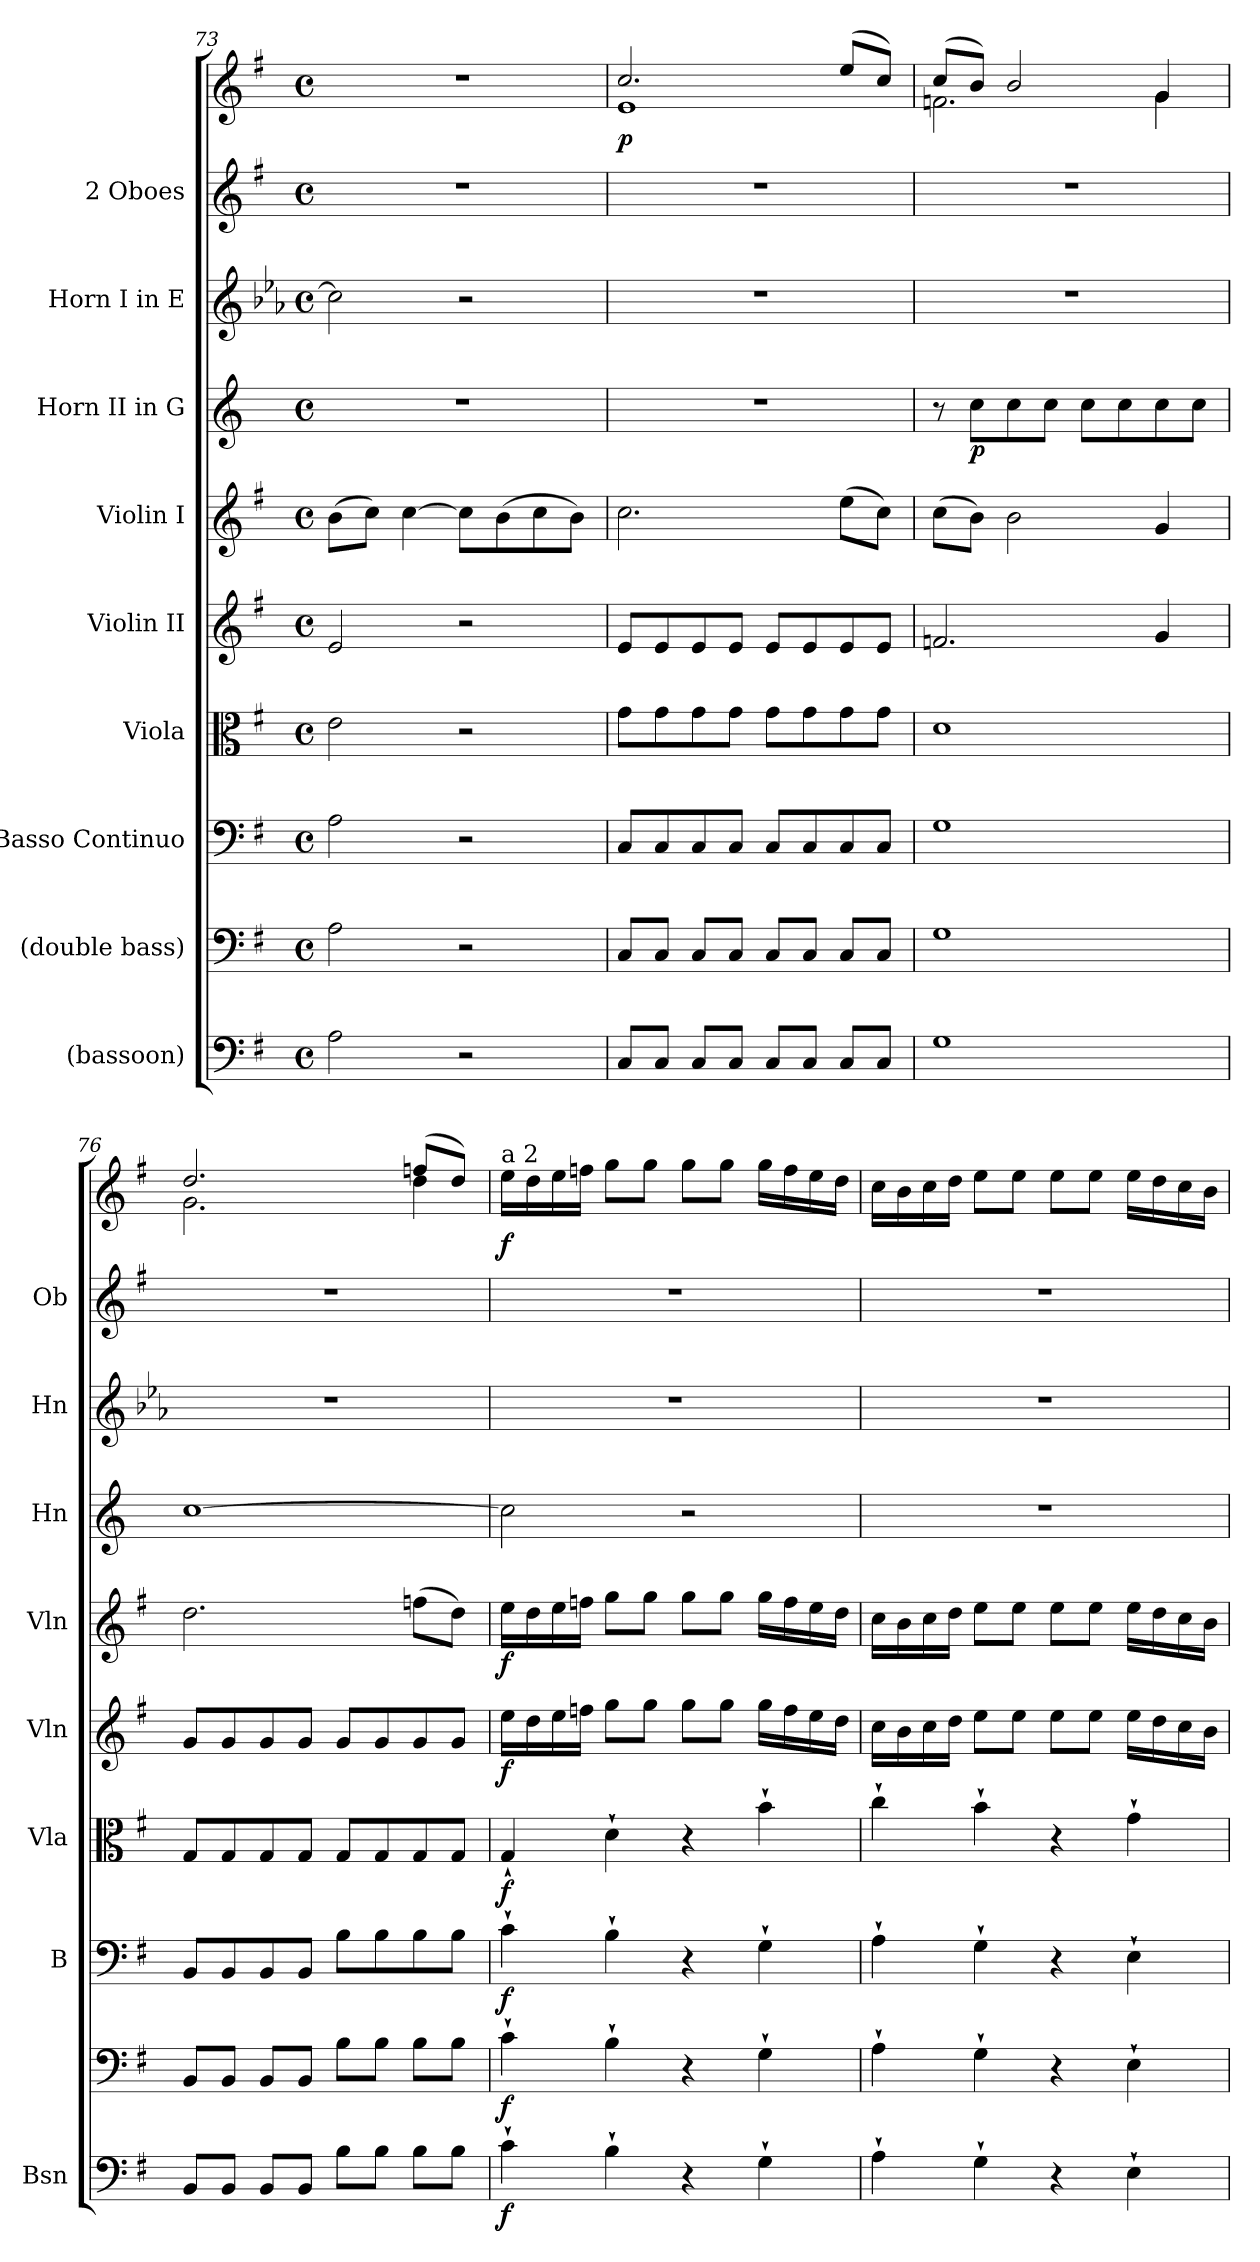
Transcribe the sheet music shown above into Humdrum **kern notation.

**kern	**dynam	**kern	**dynam	**kern	**dynam	**kern	**dynam	**kern	**dynam	**kern	**dynam	**kern	**dynam	**kern	**kern	**kern	**dynam
*part9	*part9	*part8	*part8	*part7	*part7	*part6	*part6	*part5	*part5	*part4	*part4	*part3	*part3	*part2	*part1	*part1	*part1
*staff10	*staff10	*staff9	*staff9	*staff8	*staff8	*staff7	*staff7	*staff6	*staff6	*staff5	*staff5	*staff4	*staff4	*staff3	*staff2	*staff1	*staff1/2
*I"(bassoon)	*	*I"(double bass)	*	*I"Basso Continuo	*	*I"Viola	*	*I"Violin II	*	*I"Violin I	*	*I"Horn II in G	*	*I"Horn I in E	*I"2 Oboes	*	*
*I'Bsn	*	*	*	*I'B	*	*I'Vla	*	*I'Vln	*	*I'Vln	*	*I'Hn	*	*I'Hn	*I'Ob	*	*
*clefF4	*	*clefF4	*	*clefF4	*	*clefC3	*	*clefG2	*	*clefG2	*	*clefG2	*	*clefG2	*clefG2	*clefG2	*
*	*	*	*	*	*	*	*	*	*	*	*	*ITrd3c5	*	*ITrd5c8	*	*	*
*k[f#]	*	*k[f#]	*	*k[f#]	*	*k[f#]	*	*k[f#]	*	*k[f#]	*	*k[f#]	*	*k[f#]	*k[f#]	*k[f#]	*
*M4/4	*	*M4/4	*	*M4/4	*	*M4/4	*	*M4/4	*	*M4/4	*	*M4/4	*	*M4/4	*M4/4	*M4/4	*
*met(c)	*	*met(c)	*	*met(c)	*	*met(c)	*	*met(c)	*	*met(c)	*	*met(c)	*	*met(c)	*met(c)	*met(c)	*
=73	=73	=73	=73	=73	=73	=73	=73	=73	=73	=73	=73	=73	=73	=73	=73	=73	=73
2A	.	2A	.	2A	.	2e	.	2e	.	(8bL	.	1r	.	2e]	1r	1r	.
.	.	.	.	.	.	.	.	.	.	8ccJ)	.	.	.	.	.	.	.
.	.	.	.	.	.	.	.	.	.	[4cc	.	.	.	.	.	.	.
2r	.	2r	.	2r	.	2r	.	2r	.	8ccL]	.	.	.	2r	.	.	.
.	.	.	.	.	.	.	.	.	.	(8b	.	.	.	.	.	.	.
.	.	.	.	.	.	.	.	.	.	8cc	.	.	.	.	.	.	.
.	.	.	.	.	.	.	.	.	.	8bJ)	.	.	.	.	.	.	.
=74	=74	=74	=74	=74	=74	=74	=74	=74	=74	=74	=74	=74	=74	=74	=74	=74	=74
*	*	*	*	*	*	*	*	*	*	*	*	*	*	*	*	*^	*
8C/L	.	8C/L	.	8CL	.	8gL	.	8eL	.	2.cc	.	1r	.	1r	1r	2.cc	1e	p
8C/J	.	8C/J	.	8C	.	8g	.	8e	.	.	.	.	.	.	.	.	.	.
8C/L	.	8C/L	.	8C	.	8g	.	8e	.	.	.	.	.	.	.	.	.	.
8C/J	.	8C/J	.	8CJ	.	8gJ	.	8eJ	.	.	.	.	.	.	.	.	.	.
8C/L	.	8C/L	.	8CL	.	8gL	.	8eL	.	.	.	.	.	.	.	.	.	.
8C/J	.	8C/J	.	8C	.	8g	.	8e	.	.	.	.	.	.	.	.	.	.
8C/L	.	8C/L	.	8C	.	8g	.	8e	.	(8eeL	.	.	.	.	.	(8eeL	.	.
8C/J	.	8C/J	.	8CJ	.	8gJ	.	8eJ	.	8ccJ)	.	.	.	.	.	8ccJ)	.	.
=75	=75	=75	=75	=75	=75	=75	=75	=75	=75	=75	=75	=75	=75	=75	=75	=75	=75	=75
1G	.	1G	.	1G	.	1d	.	2.fn	.	(8ccL	.	8r	.	1r	1r	(8ccL	2.fn	.
.	.	.	.	.	.	.	.	.	.	8bJ)	.	8gL	p	.	.	8bJ)	.	.
.	.	.	.	.	.	.	.	.	.	2b	.	8g	.	.	.	2b	.	.
.	.	.	.	.	.	.	.	.	.	.	.	8gJ	.	.	.	.	.	.
.	.	.	.	.	.	.	.	.	.	.	.	8gL	.	.	.	.	.	.
.	.	.	.	.	.	.	.	.	.	.	.	8g	.	.	.	.	.	.
.	.	.	.	.	.	.	.	4g	.	4g	.	8g	.	.	.	4g	4g	.
.	.	.	.	.	.	.	.	.	.	.	.	8gJ	.	.	.	.	.	.
=76	=76	=76	=76	=76	=76	=76	=76	=76	=76	=76	=76	=76	=76	=76	=76	=76	=76	=76
8BB/L	.	8BB/L	.	8BBL	.	8GL	.	8gL	.	2.dd	.	[1g	.	1r	1r	2.dd	2.g	.
8BB/J	.	8BB/J	.	8BB	.	8G	.	8g	.	.	.	.	.	.	.	.	.	.
8BB/L	.	8BB/L	.	8BB	.	8G	.	8g	.	.	.	.	.	.	.	.	.	.
8BB/J	.	8BB/J	.	8BBJ	.	8GJ	.	8gJ	.	.	.	.	.	.	.	.	.	.
8B\L	.	8B\L	.	8BL	.	8GL	.	8gL	.	.	.	.	.	.	.	.	.	.
8B\J	.	8B\J	.	8B	.	8G	.	8g	.	.	.	.	.	.	.	.	.	.
8B\L	.	8B\L	.	8B	.	8G	.	8g	.	(8ffnL	.	.	.	.	.	(8ffnL	4dd	.
8B\J	.	8B\J	.	8BJ	.	8GJ	.	8gJ	.	8ddJ)	.	.	.	.	.	8ddJ)	.	.
*	*	*	*	*	*	*	*	*	*	*	*	*	*	*	*	*v	*v	*
=77	=77	=77	=77	=77	=77	=77	=77	=77	=77	=77	=77	=77	=77	=77	=77	=77	=77
!	!	!	!	!	!	!	!	!	!	!	!	!	!	!	!	!LO:TX:a:t=a 2	!
4c`	f	4c`	f	4c`	f	4G`	f	16eeLL	f	16eeLL	f	2g]	.	1r	1r	16eeLL	f
.	.	.	.	.	.	.	.	16dd	.	16dd	.	.	.	.	.	16dd	.
.	.	.	.	.	.	.	.	16ee	.	16ee	.	.	.	.	.	16ee	.
.	.	.	.	.	.	.	.	16ffnJJ	.	16ffnJJ	.	.	.	.	.	16ffnJJ	.
4B`	.	4B`	.	4B`	.	4d`	.	8ggL	.	8ggL	.	.	.	.	.	8ggL	.
.	.	.	.	.	.	.	.	8ggJ	.	8ggJ	.	.	.	.	.	8ggJ	.
4r	.	4r	.	4r	.	4r	.	8ggL	.	8ggL	.	2r	.	.	.	8ggL	.
.	.	.	.	.	.	.	.	8ggJ	.	8ggJ	.	.	.	.	.	8ggJ	.
4G`	.	4G`	.	4G`	.	4b`	.	16ggLL	.	16ggLL	.	.	.	.	.	16ggLL	.
.	.	.	.	.	.	.	.	16ff	.	16ff	.	.	.	.	.	16ff	.
.	.	.	.	.	.	.	.	16ee	.	16ee	.	.	.	.	.	16ee	.
.	.	.	.	.	.	.	.	16ddJJ	.	16ddJJ	.	.	.	.	.	16ddJJ	.
=78	=78	=78	=78	=78	=78	=78	=78	=78	=78	=78	=78	=78	=78	=78	=78	=78	=78
4A`	.	4A`	.	4A`	.	4cc`	.	16ccLL	.	16ccLL	.	1r	.	1r	1r	16ccLL	.
.	.	.	.	.	.	.	.	16b	.	16b	.	.	.	.	.	16b	.
.	.	.	.	.	.	.	.	16cc	.	16cc	.	.	.	.	.	16cc	.
.	.	.	.	.	.	.	.	16ddJJ	.	16ddJJ	.	.	.	.	.	16ddJJ	.
4G`	.	4G`	.	4G`	.	4b`	.	8eeL	.	8eeL	.	.	.	.	.	8eeL	.
.	.	.	.	.	.	.	.	8eeJ	.	8eeJ	.	.	.	.	.	8eeJ	.
4r	.	4r	.	4r	.	4r	.	8eeL	.	8eeL	.	.	.	.	.	8eeL	.
.	.	.	.	.	.	.	.	8eeJ	.	8eeJ	.	.	.	.	.	8eeJ	.
4E`	.	4E`	.	4E`	.	4g`	.	16eeLL	.	16eeLL	.	.	.	.	.	16eeLL	.
.	.	.	.	.	.	.	.	16dd	.	16dd	.	.	.	.	.	16dd	.
.	.	.	.	.	.	.	.	16cc	.	16cc	.	.	.	.	.	16cc	.
.	.	.	.	.	.	.	.	16bJJ	.	16bJJ	.	.	.	.	.	16bJJ	.
=	=	=	=	=	=	=	=	=	=	=	=	=	=	=	=	=	=
*-	*-	*-	*-	*-	*-	*-	*-	*-	*-	*-	*-	*-	*-	*-	*-	*-	*-
